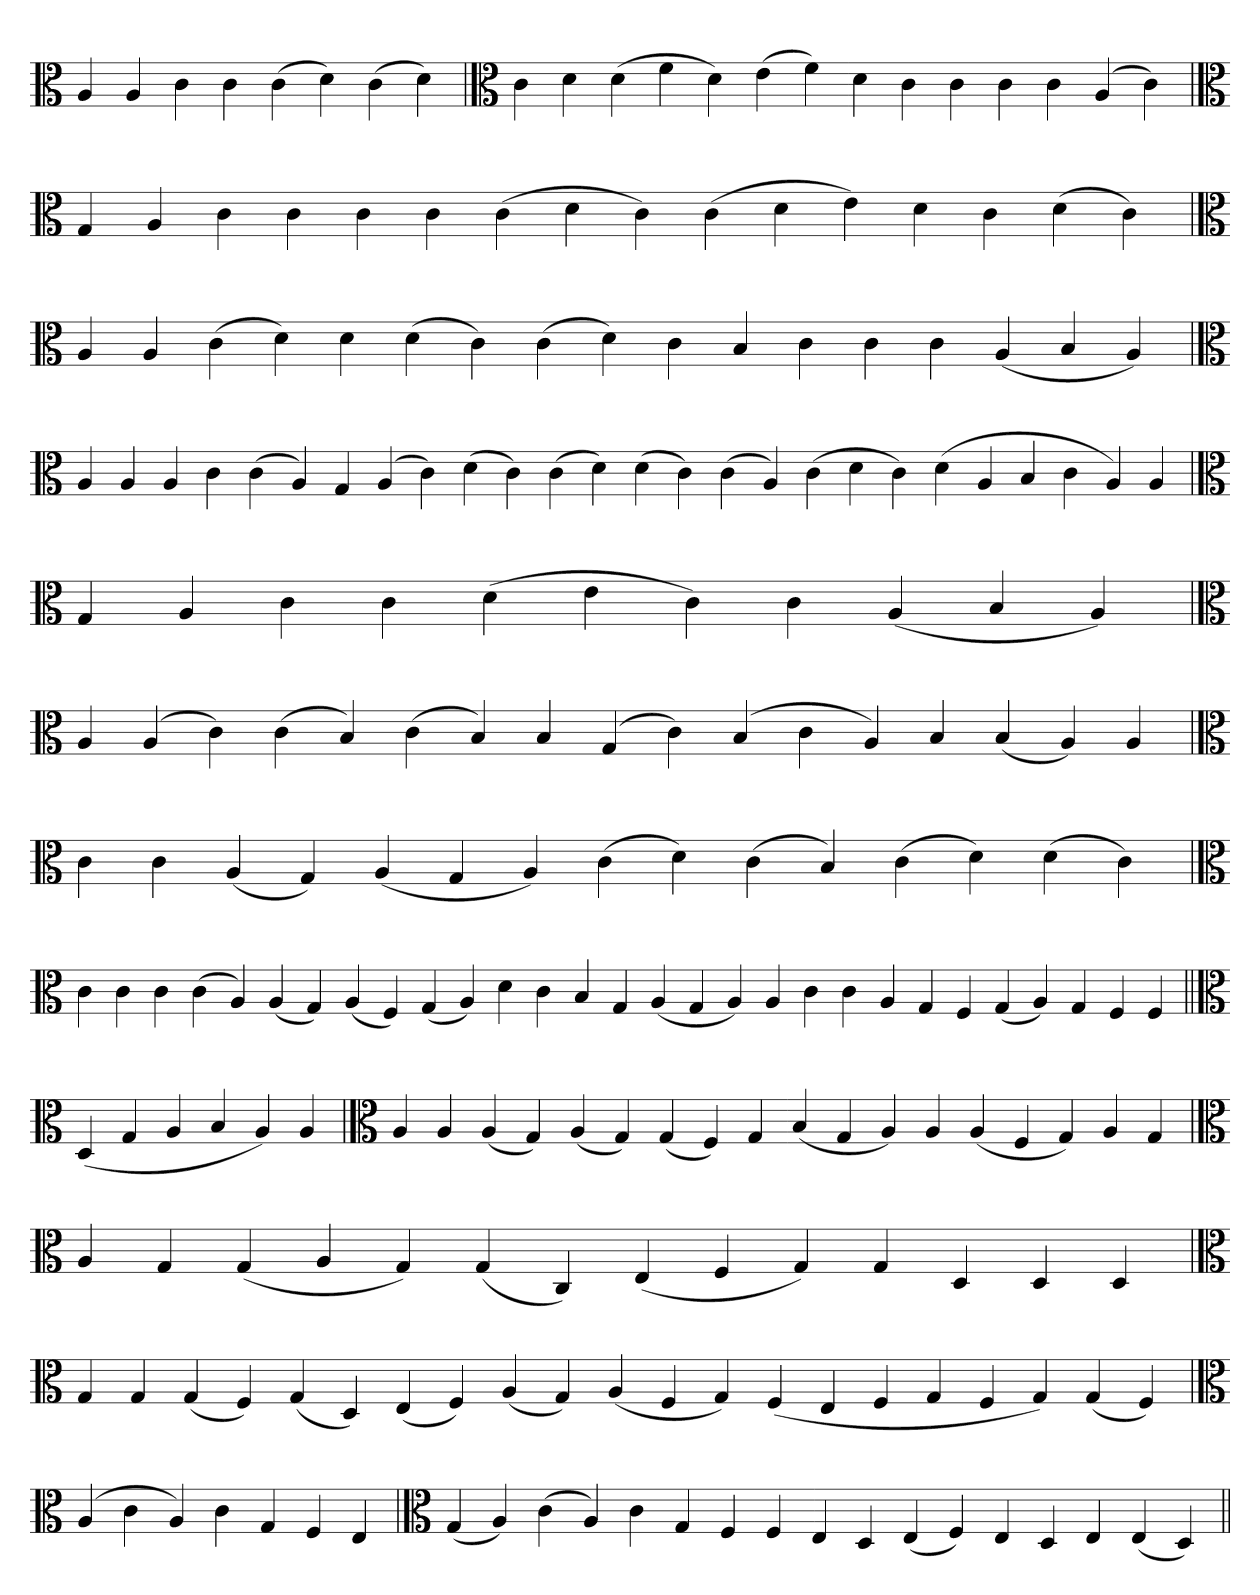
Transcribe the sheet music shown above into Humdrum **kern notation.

**kern
*part1
*staff1
*clefC3
=
4A
4A
4c
4c
(4c
4d)
(4c
4d)
=`
*clefC3
4c
4d
(4d
4f
4d)
(4e
4f)
4d
4c
4c
4c
4c
(4A
4c)
='
*clefC3
4G
4A
4c
4c
4c
4c
(4c
4d
4c)
(4c
4d
4e)
4d
4c
(4d
4c)
=
*clefC3
4A
4A
(4c
4d)
4d
(4d
4c)
(4c
4d)
4c
4B
4c
4c
4c
(4A
4B
4A)
=`
*clefC3
4A
4A
4A
4c
(4c
4A)
4G
(4A
4c)
(4d
4c)
(4c
4d)
(4d
4c)
(4c
4A)
(4c
4d
4c)
(4d
4A
4B
4c
4A)
4A
=
*clefC3
4G
4A
4c
4c
(4d
4e
4c)
4c
(4A
4B
4A)
=`
*clefC3
4A
(4A
4c)
(4c
4B)
(4c
4B)
4B
(4G
4c)
(4B
4c
4A)
4B
(4B
4A)
4A
='
*clefC3
4c
4c
(4A
4G)
(4A
4G
4A)
(4c
4d)
(4c
4B)
(4c
4d)
(4d
4c)
=
*clefC3
4c
4c
4c
(4c
4A)
(4A
4G)
(4A
4F)
(4G
4A)
4d
4c
4B
4G
(4A
4G
4A)
4A
4c
4c
4A
4G
4F
(4G
4A)
4G
4F
4F
=||
*clefC3
(4D
4G
4A
4B
4A)
4A
=`
*clefC3
4A
4A
(4A
4G)
(4A
4G)
(4G
4F)
4G
(4B
4G
4A)
4A
(4A
4F
4G)
4A
4G
='
*clefC3
4A
4G
(4G
4A
4G)
(4G
4C)
(4E
4F
4G)
4G
4D
4D
4D
=
*clefC3
4G
4G
(4G
4F)
(4G
4D)
(4E
4F)
(4A
4G)
(4A
4F
4G)
(4F
4E
4F
4G
4F
4G)
(4G
4F)
=`
*clefC3
(4A
4c
4A)
4c
4G
4F
4E
=`
*clefC3
(4G
4A)
(4c
4A)
4c
4G
4F
4F
4E
4D
(4E
4F)
4E
4D
4E
(4E
4D)
=||
*-
